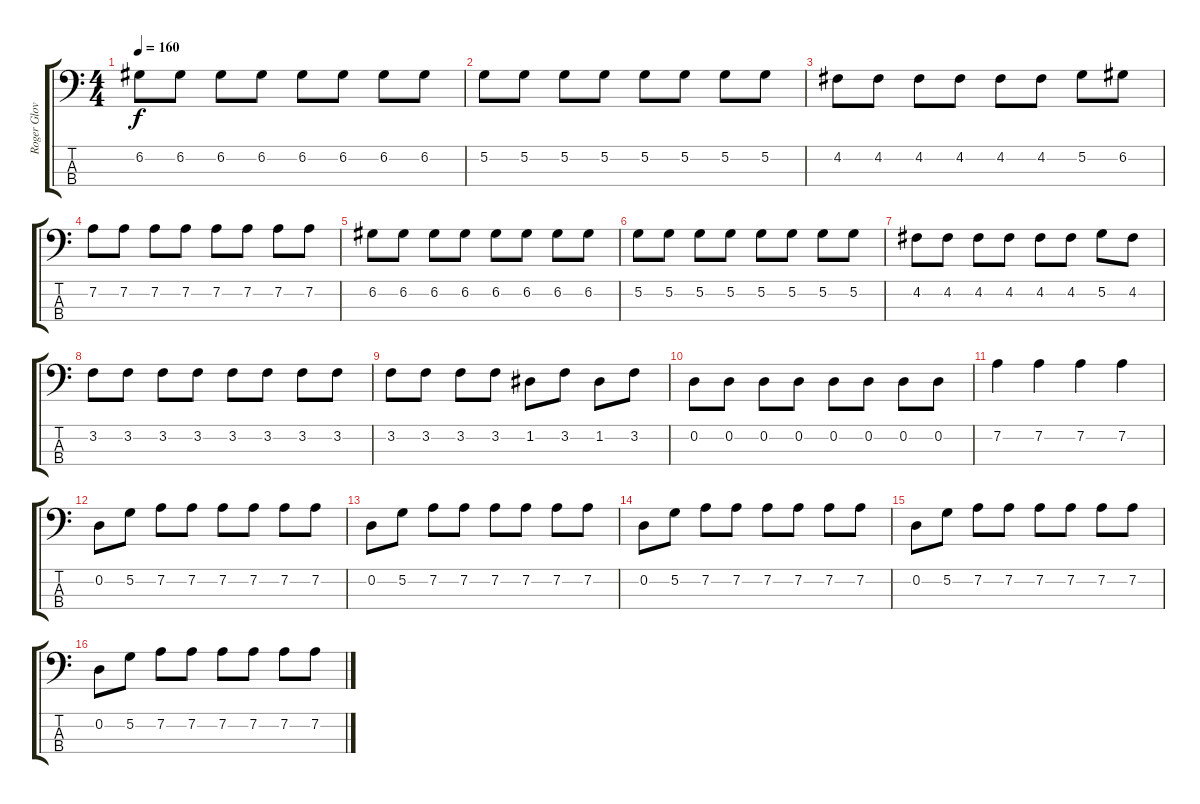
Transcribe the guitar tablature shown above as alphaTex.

\track ("Roger Glover" "Roger Glov") {instrument electricbasspick}
\staff {score tabs}
\tuning (G2 D2 A1 E1) {hide}
\ts (4 4)
\tempo 160
\clef f4
\ks c
6.2.8{dy f} 6.2.8 6.2.8 6.2.8 6.2.8 6.2.8 6.2.8 6.2.8 |
5.2.8 5.2.8 5.2.8 5.2.8 5.2.8 5.2.8 5.2.8 5.2.8 |
4.2.8 4.2.8 4.2.8 4.2.8 4.2.8 4.2.8 5.2.8 6.2.8 |
7.2.8 7.2.8 7.2.8 7.2.8 7.2.8 7.2.8 7.2.8 7.2.8 |
6.2.8 6.2.8 6.2.8 6.2.8 6.2.8 6.2.8 6.2.8 6.2.8 |
5.2.8 5.2.8 5.2.8 5.2.8 5.2.8 5.2.8 5.2.8 5.2.8 |
4.2.8 4.2.8 4.2.8 4.2.8 4.2.8 4.2.8 5.2.8 4.2.8 |
3.2.8 3.2.8 3.2.8 3.2.8 3.2.8 3.2.8 3.2.8 3.2.8 |
3.2.8 3.2.8 3.2.8 3.2.8 1.2.8 3.2.8 1.2.8 3.2.8 |
0.2.8 0.2.8 0.2.8 0.2.8 0.2.8 0.2.8 0.2.8 0.2.8 |
7.2.4 7.2.4 7.2.4 7.2.4 |
0.2.8 5.2.8 7.2.8 7.2.8 7.2.8 7.2.8 7.2.8 7.2.8 |
0.2.8 5.2.8 7.2.8 7.2.8 7.2.8 7.2.8 7.2.8 7.2.8 |
0.2.8 5.2.8 7.2.8 7.2.8 7.2.8 7.2.8 7.2.8 7.2.8 |
0.2.8 5.2.8 7.2.8 7.2.8 7.2.8 7.2.8 7.2.8 7.2.8 |
0.2.8 5.2.8 7.2.8 7.2.8 7.2.8 7.2.8 7.2.8 7.2.8
